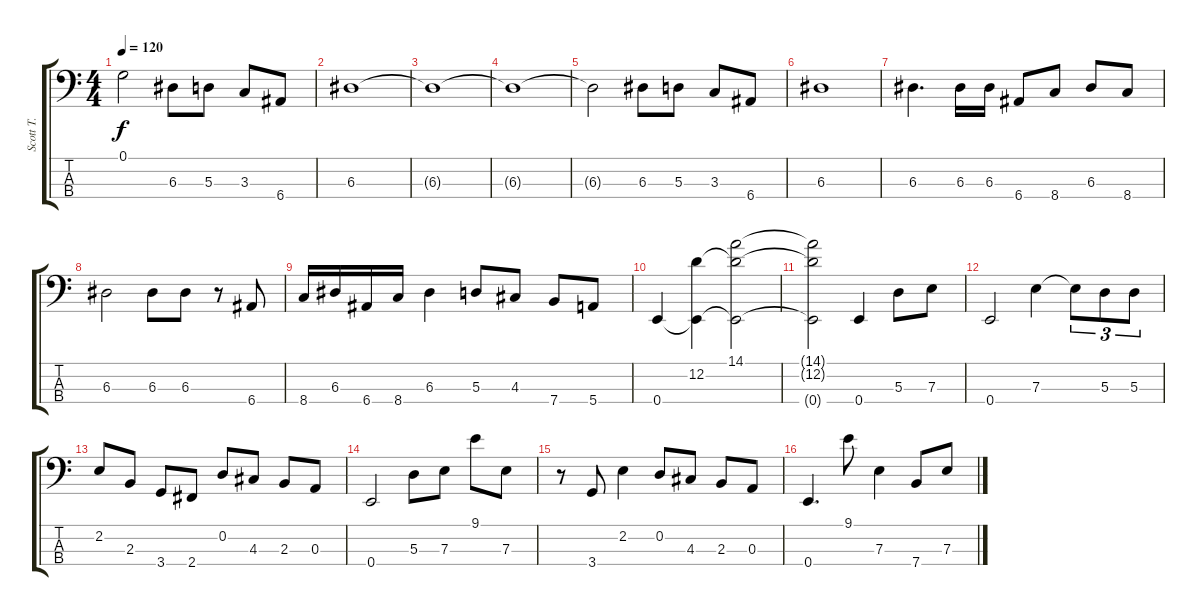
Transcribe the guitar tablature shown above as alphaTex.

\track ("Scott T." "Scott T.") {instrument electricbassfinger}
\staff {score tabs}
\tuning (G2 D2 A1 E1) {hide}
\ts (4 4)
\tempo 120
\clef f4
\ks c
0.1.2{dy f} 6.3.8 5.3.8 3.3.8 6.4.8 |
6.3.1 |
6.3{t}.1 |
6.3{t}.1 |
6.3{t}.2 6.3.8 5.3.8 3.3.8 6.4.8 |
6.3.1 |
6.3.4{d} 6.3.16 6.3.16 6.4.8 8.4.8 6.3.8 8.4.8 |
6.3.2 6.3.8 6.3.8 r.8 6.4.8 |
8.4.16 6.3.16 6.4.16 8.4.16 6.3.4 5.3.8 4.3.8 7.4.8 5.4.8 |
0.4.4 (12.2 0.4{t}).4 (14.1 12.2{t} 0.4{t}).2 |
(14.1{t} 12.2{t} 0.4{t}).2 0.4.4 5.3.8 7.3.8 |
0.4.2 7.3.4 7.3{t}.8{tu (3 2)} 5.3.8{tu (3 2)} 5.3.8{tu (3 2)} |
2.2.8 2.3.8 3.4.8 2.4.8 0.2.8 4.3.8 2.3.8 0.3.8 |
0.4.2 5.3.8 7.3.8 9.1.8 7.3.8 |
r.8 3.4.8 2.2.4 0.2.8 4.3.8 2.3.8 0.3.8 |
0.4.4{d} 9.1.8 7.3.4 7.4.8 7.3.8
